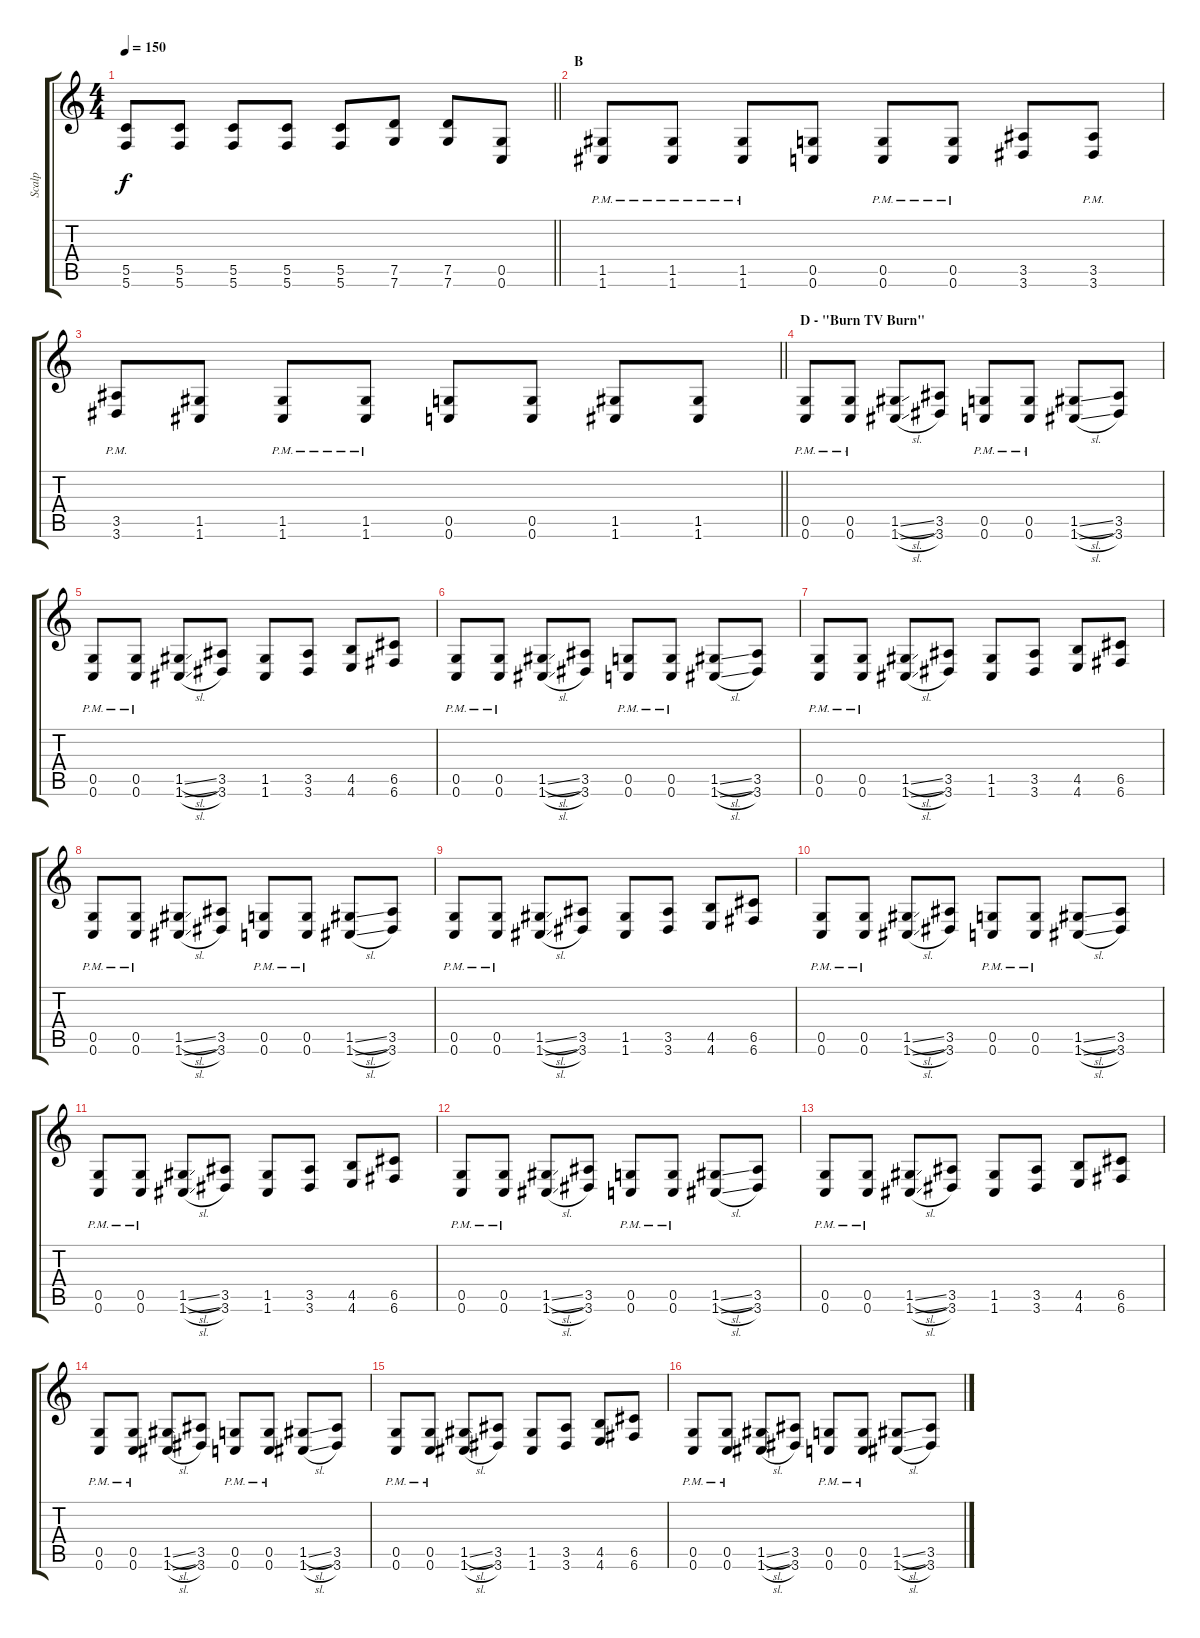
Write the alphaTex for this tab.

\track ("Scalp" "Scalp") {instrument distortionguitar}
\staff {score tabs}
\tuning (D4 A3 F3 C3 G2 C2) {hide}
\ts (4 4)
\tempo 150
\clef g2
\barLineRight lightlight
\ks c
(5.5 5.6).8{dy f} (5.5 5.6).8 (5.5 5.6).8 (5.5 5.6).8 (5.5 5.6).8 (7.5 7.6).8 (7.5 7.6).8 (0.5 0.6).8 |
\section ("" "B")
(1.5{pm} 1.6{pm}).8 (1.5{pm} 1.6{pm}).8 (1.5{pm} 1.6{pm}).8 (0.5 0.6).8 (0.5{pm} 0.6{pm}).8 (0.5{pm} 0.6{pm}).8 (3.5 3.6).8 (3.5{pm} 3.6{pm}).8 |
\barLineRight lightlight
(3.5{pm} 3.6{pm}).8 (1.5 1.6).8 (1.5{pm} 1.6{pm}).8 (1.5{pm} 1.6{pm}).8 (0.5 0.6).8 (0.5 0.6).8 (1.5 1.6).8 (1.5 1.6).8 |
\section ("" "D - \"Burn TV Burn\"")
(0.5{pm} 0.6{pm}).8 (0.5{pm} 0.6{pm}).8 (1.5{sl} 1.6{sl}).8 (3.5 3.6).8 (0.5{pm} 0.6{pm}).8 (0.5{pm} 0.6{pm}).8 (1.5{sl} 1.6{sl}).8 (3.5 3.6).8 |
(0.5{pm} 0.6{pm}).8 (0.5{pm} 0.6{pm}).8 (1.5{sl} 1.6{sl}).8 (3.5 3.6).8 (1.5 1.6).8 (3.5 3.6).8 (4.5 4.6).8 (6.5 6.6).8 |
(0.5{pm} 0.6{pm}).8 (0.5{pm} 0.6{pm}).8 (1.5{sl} 1.6{sl}).8 (3.5 3.6).8 (0.5{pm} 0.6{pm}).8 (0.5{pm} 0.6{pm}).8 (1.5{sl} 1.6{sl}).8 (3.5 3.6).8 |
(0.5{pm} 0.6{pm}).8 (0.5{pm} 0.6{pm}).8 (1.5{sl} 1.6{sl}).8 (3.5 3.6).8 (1.5 1.6).8 (3.5 3.6).8 (4.5 4.6).8 (6.5 6.6).8 |
(0.5{pm} 0.6{pm}).8 (0.5{pm} 0.6{pm}).8 (1.5{sl} 1.6{sl}).8 (3.5 3.6).8 (0.5{pm} 0.6{pm}).8 (0.5{pm} 0.6{pm}).8 (1.5{sl} 1.6{sl}).8 (3.5 3.6).8 |
(0.5{pm} 0.6{pm}).8 (0.5{pm} 0.6{pm}).8 (1.5{sl} 1.6{sl}).8 (3.5 3.6).8 (1.5 1.6).8 (3.5 3.6).8 (4.5 4.6).8 (6.5 6.6).8 |
(0.5{pm} 0.6{pm}).8 (0.5{pm} 0.6{pm}).8 (1.5{sl} 1.6{sl}).8 (3.5 3.6).8 (0.5{pm} 0.6{pm}).8 (0.5{pm} 0.6{pm}).8 (1.5{sl} 1.6{sl}).8 (3.5 3.6).8 |
(0.5{pm} 0.6{pm}).8 (0.5{pm} 0.6{pm}).8 (1.5{sl} 1.6{sl}).8 (3.5 3.6).8 (1.5 1.6).8 (3.5 3.6).8 (4.5 4.6).8 (6.5 6.6).8 |
(0.5{pm} 0.6{pm}).8 (0.5{pm} 0.6{pm}).8 (1.5{sl} 1.6{sl}).8 (3.5 3.6).8 (0.5{pm} 0.6{pm}).8 (0.5{pm} 0.6{pm}).8 (1.5{sl} 1.6{sl}).8 (3.5 3.6).8 |
(0.5{pm} 0.6{pm}).8 (0.5{pm} 0.6{pm}).8 (1.5{sl} 1.6{sl}).8 (3.5 3.6).8 (1.5 1.6).8 (3.5 3.6).8 (4.5 4.6).8 (6.5 6.6).8 |
(0.5{pm} 0.6{pm}).8 (0.5{pm} 0.6{pm}).8 (1.5{sl} 1.6{sl}).8 (3.5 3.6).8 (0.5{pm} 0.6{pm}).8 (0.5{pm} 0.6{pm}).8 (1.5{sl} 1.6{sl}).8 (3.5 3.6).8 |
(0.5{pm} 0.6{pm}).8 (0.5{pm} 0.6{pm}).8 (1.5{sl} 1.6{sl}).8 (3.5 3.6).8 (1.5 1.6).8 (3.5 3.6).8 (4.5 4.6).8 (6.5 6.6).8 |
(0.5{pm} 0.6{pm}).8 (0.5{pm} 0.6{pm}).8 (1.5{sl} 1.6{sl}).8 (3.5 3.6).8 (0.5{pm} 0.6{pm}).8 (0.5{pm} 0.6{pm}).8 (1.5{sl} 1.6{sl}).8 (3.5 3.6).8
